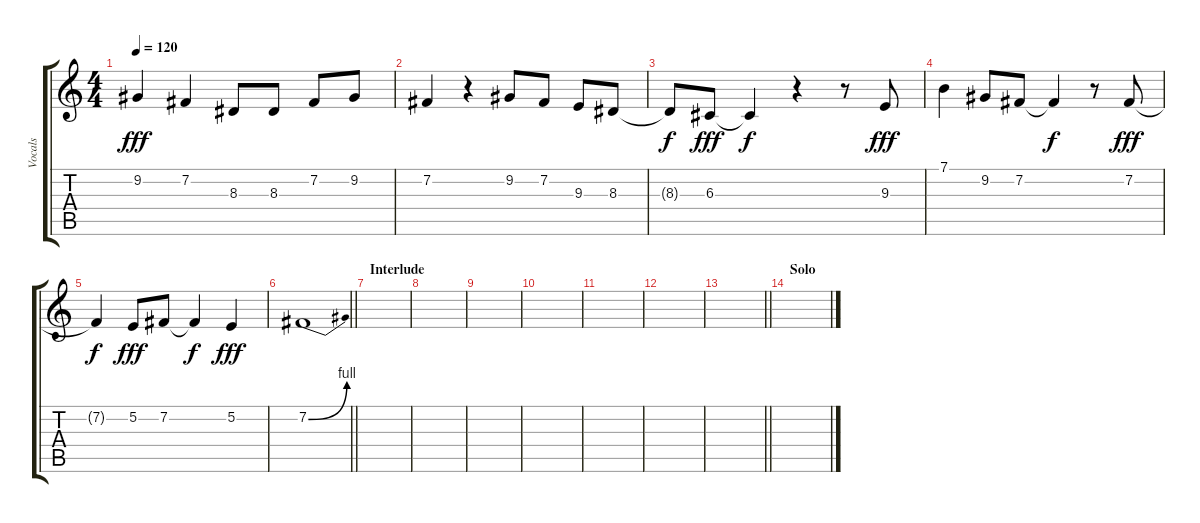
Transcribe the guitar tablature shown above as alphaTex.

\track ("Vocals" "Vocals") {instrument lead2sawtooth}
\staff {score tabs}
\tuning (E4 B3 G3 D3 A2 E2) {hide}
\ts (4 4)
\tempo 120
\clef g2
\ks c
9.2.4{dy fff} 7.2.4 8.3.8 8.3.8 7.2.8 9.2.8 |
7.2.4 r.4 9.2.8 7.2.8 9.3.8 8.3.8 |
8.3{t}.8{dy f} 6.3.8{dy fff} 6.3{t}.4{dy f} r.4 r.8 9.3.8{dy fff} |
7.1.4 9.2.8 7.2.8 7.2{t}.4{dy f} r.8 7.2.8{dy fff} |
7.2{t}.4{dy f} 5.2.8{dy fff} 7.2.8 7.2{t}.4{dy f} 5.2.4{dy fff} |
\barLineRight lightlight
7.2{be (bend 0 0 60 4)}.1 |
\section ("" "Interlude")
|
|
|
|
|
|
\barLineRight lightlight
|
\section ("" "Solo")
